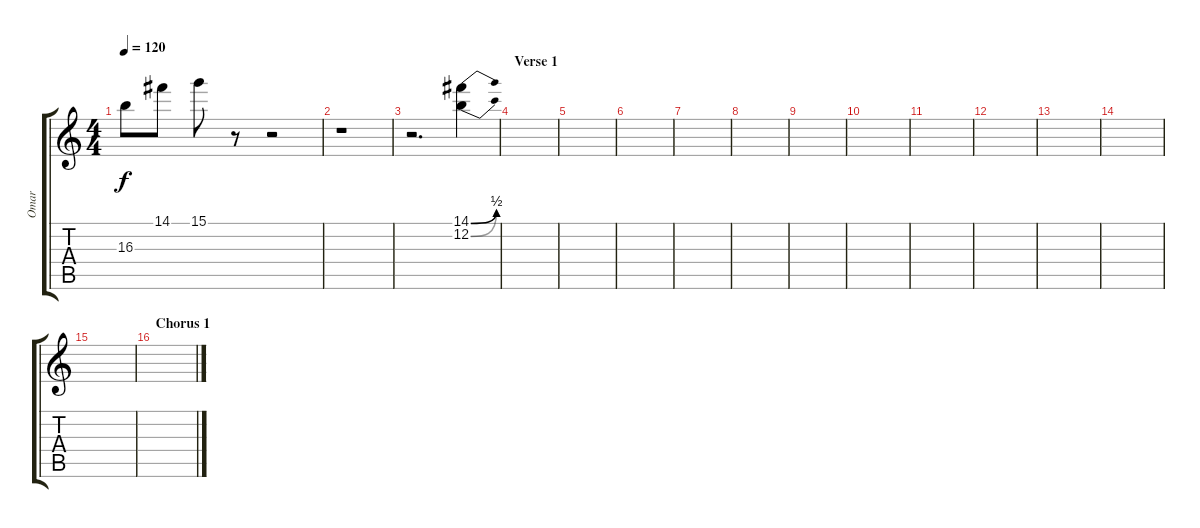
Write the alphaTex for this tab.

\track ("Omar" "Omar") {instrument distortionguitar}
\staff {score tabs}
\tuning (E4 B3 G3 D3 A2 E2) {hide}
\ts (4 4)
\tempo 120
\clef g2
\ks c
16.3.8{dy f} 14.1.8 15.1.8 r.8 r.2 |
r.1 |
r.2{d} (14.1{be (bend 0 0 60 2)} 12.2{be (bend 0 0 60 2)}).4 |
\section ("" "Verse 1")
|
|
|
|
|
|
|
|
|
|
|
|
\section ("" "Chorus 1")
